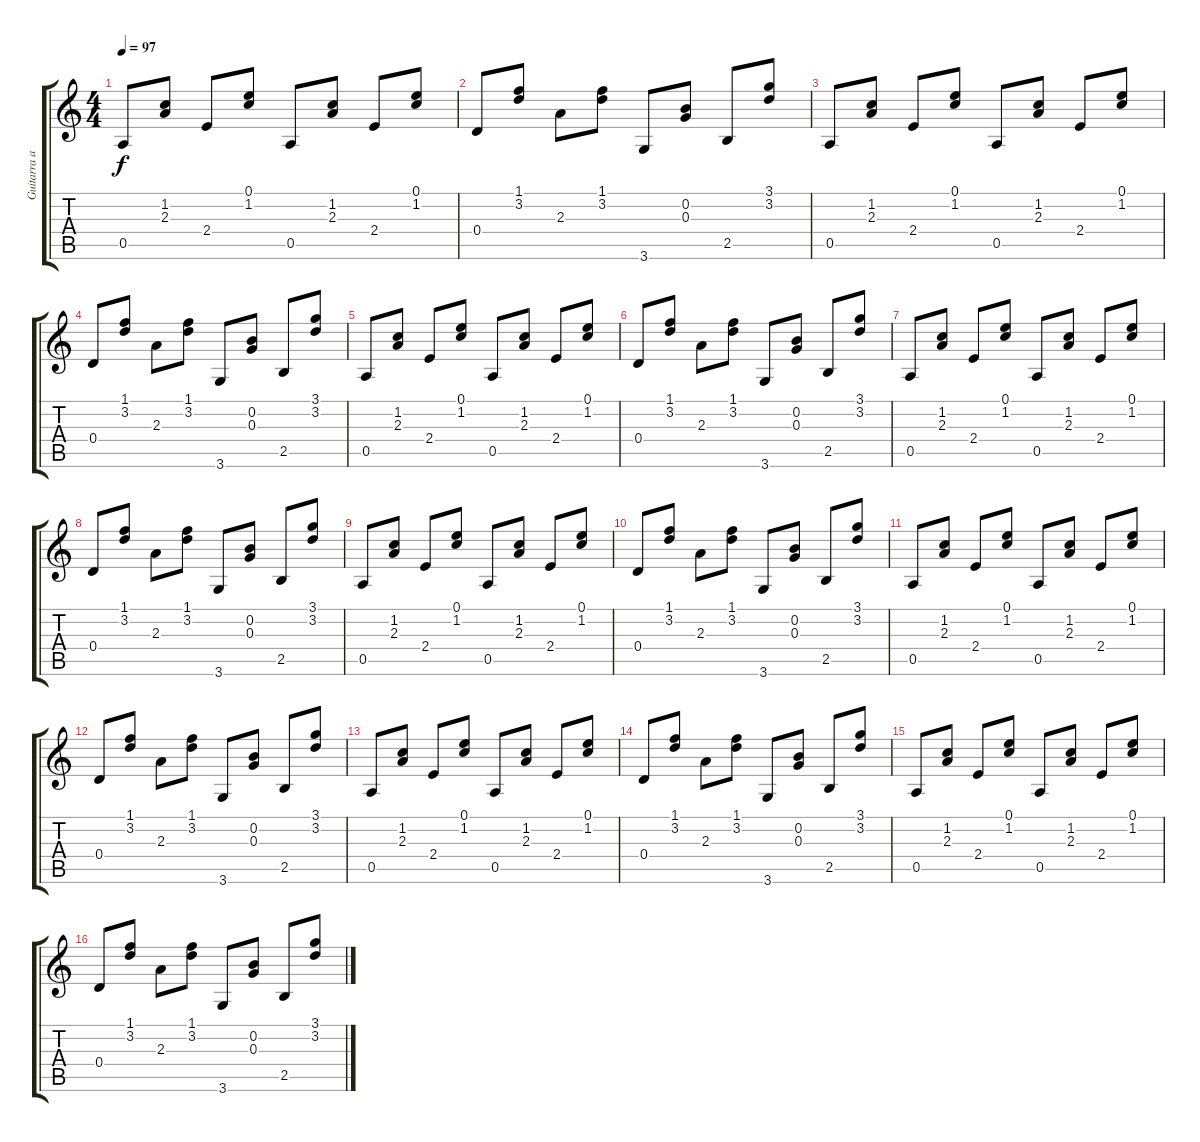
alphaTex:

\track ("Guitarra acústica" "Guitarra a") {instrument acousticguitarnylon}
\staff {score tabs}
\tuning (E4 B3 G3 D3 A2 E2) {hide}
\ts (4 4)
\tempo 97
\clef g2
\ks c
0.5.8{dy f} (1.2 2.3).8 2.4.8 (0.1 1.2).8 0.5.8 (1.2 2.3).8 2.4.8 (0.1 1.2).8 |
0.4.8 (1.1 3.2).8 2.3.8 (1.1 3.2).8 3.6.8 (0.2 0.3).8 2.5.8 (3.1 3.2).8 |
0.5.8 (1.2 2.3).8 2.4.8 (0.1 1.2).8 0.5.8 (1.2 2.3).8 2.4.8 (0.1 1.2).8 |
0.4.8 (1.1 3.2).8 2.3.8 (1.1 3.2).8 3.6.8 (0.2 0.3).8 2.5.8 (3.1 3.2).8 |
0.5.8 (1.2 2.3).8 2.4.8 (0.1 1.2).8 0.5.8 (1.2 2.3).8 2.4.8 (0.1 1.2).8 |
0.4.8 (1.1 3.2).8 2.3.8 (1.1 3.2).8 3.6.8 (0.2 0.3).8 2.5.8 (3.1 3.2).8 |
0.5.8 (1.2 2.3).8 2.4.8 (0.1 1.2).8 0.5.8 (1.2 2.3).8 2.4.8 (0.1 1.2).8 |
0.4.8 (1.1 3.2).8 2.3.8 (1.1 3.2).8 3.6.8 (0.2 0.3).8 2.5.8 (3.1 3.2).8 |
0.5.8 (1.2 2.3).8 2.4.8 (0.1 1.2).8 0.5.8 (1.2 2.3).8 2.4.8 (0.1 1.2).8 |
0.4.8 (1.1 3.2).8 2.3.8 (1.1 3.2).8 3.6.8 (0.2 0.3).8 2.5.8 (3.1 3.2).8 |
0.5.8 (1.2 2.3).8 2.4.8 (0.1 1.2).8 0.5.8 (1.2 2.3).8 2.4.8 (0.1 1.2).8 |
0.4.8 (1.1 3.2).8 2.3.8 (1.1 3.2).8 3.6.8 (0.2 0.3).8 2.5.8 (3.1 3.2).8 |
0.5.8 (1.2 2.3).8 2.4.8 (0.1 1.2).8 0.5.8 (1.2 2.3).8 2.4.8 (0.1 1.2).8 |
0.4.8 (1.1 3.2).8 2.3.8 (1.1 3.2).8 3.6.8 (0.2 0.3).8 2.5.8 (3.1 3.2).8 |
0.5.8 (1.2 2.3).8 2.4.8 (0.1 1.2).8 0.5.8 (1.2 2.3).8 2.4.8 (0.1 1.2).8 |
0.4.8 (1.1 3.2).8 2.3.8 (1.1 3.2).8 3.6.8 (0.2 0.3).8 2.5.8 (3.1 3.2).8
